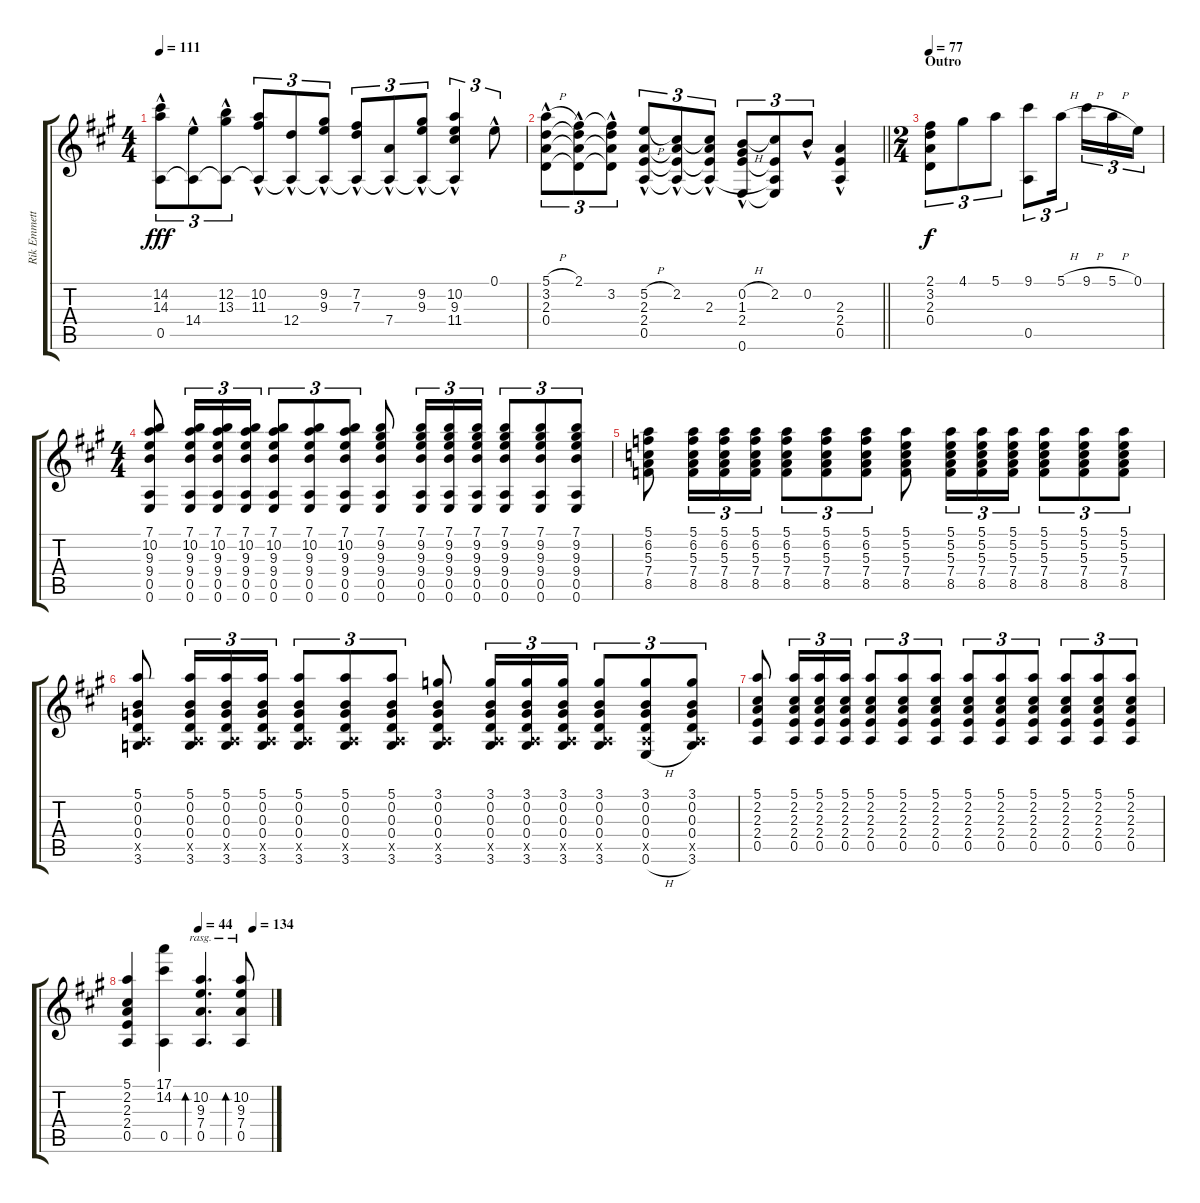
\track ("Rik Emmett" "Rik Emmett") {instrument acousticguitarnylon}
\staff {score tabs}
\tuning (E4 B3 G3 D3 A2 E2) {hide}
\ts (4 4)
\tempo 111
\clef g2
\ks a
(14.2{hac} 14.3{hac} 0.5{hac}).8{tu (3 2) dy fff} (14.4{hac} 0.5{t}).8{tu (3 2)} (12.2{hac} 13.3{hac} 0.5{t}).8{tu (3 2)} (10.2{hac} 11.3{hac} 0.5{t}).8{tu (3 2)} (12.4{hac} 0.5{t}).8{tu (3 2)} (9.2{hac} 9.3{hac} 0.5{t}).8{tu (3 2)} (7.2{hac} 7.3{hac} 0.5{t}).8{tu (3 2)} (7.4{hac} 0.5{t}).8{tu (3 2)} (9.2{hac} 9.3{hac} 0.5{t}).8{tu (3 2)} (10.2{hac} 9.3{hac} 11.4{hac} 0.5{t}).4{tu (3 2)} 0.1{hac}.8{tu (3 2)} |
\barLineRight lightlight
(5.1{h hac} 3.2{hac} 2.3{hac} 0.4{hac}).8{tu (3 2)} (2.1{hac} 3.2{t} 2.3{t} 0.4{t}).8{tu (3 2)} (2.1{t} 3.2{hac} 2.3{t} 0.4{t}).8{tu (3 2)} (5.2{h hac} 2.3{hac} 2.4{hac} 0.5{hac}).8{tu (3 2)} (2.2{hac} 2.3{t} 2.4{t} 0.5{t}).8{tu (3 2)} (2.2{t} 2.3{hac} 2.4{t} 0.5{t}).8{tu (3 2)} (0.2{h} 1.3{hac} 2.4{hac} 0.6{hac}).8{tu (3 2)} (2.2 2.4{t} 0.5{t} 0.6{t}).8{tu (3 2)} 0.2{hac}.8{tu (3 2)} (2.3{hac} 2.4{hac} 0.5{hac}).4 |
\ts (2 4)
\section ("" "Outro")
\tempo 77
(2.1 3.2 2.3 0.4).8{tu (3 2) dy f} 4.1.8{tu (3 2)} 5.1.8{tu (3 2)} (9.1 0.5).8{tu (3 2)} 5.1{h}.16{tu (3 2) beam splitsecondary} 9.1{h}.16{tu (3 2)} 5.1{h}.16{tu (3 2)} 0.1.16{tu (3 2)} |
\ts (4 4)
(7.1 10.2 9.3 9.4 0.5 0.6).8 (7.1 10.2 9.3 9.4 0.5 0.6).16{tu (3 2)} (7.1 10.2 9.3 9.4 0.5 0.6).16{tu (3 2)} (7.1 10.2 9.3 9.4 0.5 0.6).16{tu (3 2)} (7.1 10.2 9.3 9.4 0.5 0.6).8{tu (3 2)} (7.1 10.2 9.3 9.4 0.5 0.6).8{tu (3 2)} (7.1 10.2 9.3 9.4 0.5 0.6).8{tu (3 2)} (7.1 9.2 9.3 9.4 0.5 0.6).8 (7.1 9.2 9.3 9.4 0.5 0.6).16{tu (3 2)} (7.1 9.2 9.3 9.4 0.5 0.6).16{tu (3 2)} (7.1 9.2 9.3 9.4 0.5 0.6).16{tu (3 2)} (7.1 9.2 9.3 9.4 0.5 0.6).8{tu (3 2)} (7.1 9.2 9.3 9.4 0.5 0.6).8{tu (3 2)} (7.1 9.2 9.3 9.4 0.5 0.6).8{tu (3 2)} |
(5.1 6.2 5.3 7.4 8.5).8 (5.1 6.2 5.3 7.4 8.5).16{tu (3 2)} (5.1 6.2 5.3 7.4 8.5).16{tu (3 2)} (5.1 6.2 5.3 7.4 8.5).16{tu (3 2)} (5.1 6.2 5.3 7.4 8.5).8{tu (3 2)} (5.1 6.2 5.3 7.4 8.5).8{tu (3 2)} (5.1 6.2 5.3 7.4 8.5).8{tu (3 2)} (5.1 5.2 5.3 7.4 8.5).8 (5.1 5.2 5.3 7.4 8.5).16{tu (3 2)} (5.1 5.2 5.3 7.4 8.5).16{tu (3 2)} (5.1 5.2 5.3 7.4 8.5).16{tu (3 2)} (5.1 5.2 5.3 7.4 8.5).8{tu (3 2)} (5.1 5.2 5.3 7.4 8.5).8{tu (3 2)} (5.1 5.2 5.3 7.4 8.5).8{tu (3 2)} |
(5.1 0.2 0.3 0.4 0.5{x} 3.6).8 (5.1 0.2 0.3 0.4 0.5{x} 3.6).16{tu (3 2)} (5.1 0.2 0.3 0.4 0.5{x} 3.6).16{tu (3 2)} (5.1 0.2 0.3 0.4 0.5{x} 3.6).16{tu (3 2)} (5.1 0.2 0.3 0.4 0.5{x} 3.6).8{tu (3 2)} (5.1 0.2 0.3 0.4 0.5{x} 3.6).8{tu (3 2)} (5.1 0.2 0.3 0.4 0.5{x} 3.6).8{tu (3 2)} (3.1 0.2 0.3 0.4 0.5{x} 3.6).8 (3.1 0.2 0.3 0.4 0.5{x} 3.6).16{tu (3 2)} (3.1 0.2 0.3 0.4 0.5{x} 3.6).16{tu (3 2)} (3.1 0.2 0.3 0.4 0.5{x} 3.6).16{tu (3 2)} (3.1 0.2 0.3 0.4 0.5{x} 3.6).8{tu (3 2)} (3.1 0.2 0.3 0.4 0.5{x} 0.6{h}).8{tu (3 2)} (3.1 0.2 0.3 0.4 0.5{x} 3.6).8{tu (3 2)} |
(5.1 2.2 2.3 2.4 0.5).8 (5.1 2.2 2.3 2.4 0.5).16{tu (3 2)} (5.1 2.2 2.3 2.4 0.5).16{tu (3 2)} (5.1 2.2 2.3 2.4 0.5).16{tu (3 2)} (5.1 2.2 2.3 2.4 0.5).8{tu (3 2)} (5.1 2.2 2.3 2.4 0.5).8{tu (3 2)} (5.1 2.2 2.3 2.4 0.5).8{tu (3 2)} (5.1 2.2 2.3 2.4 0.5).8{tu (3 2)} (5.1 2.2 2.3 2.4 0.5).8{tu (3 2)} (5.1 2.2 2.3 2.4 0.5).8{tu (3 2)} (5.1 2.2 2.3 2.4 0.5).8{tu (3 2)} (5.1 2.2 2.3 2.4 0.5).8{tu (3 2)} (5.1 2.2 2.3 2.4 0.5).8{tu (3 2)} |
\tempo (44 0.5)
\tempo (134 0.875)
(5.1 2.2 2.3 2.4 0.5).4 (17.1 14.2 0.5).4 (10.2 9.3 7.4 0.5).4{d bd 120 rasg ii} (10.2 9.3 7.4 0.5).8{bd 120 rasg ii}
